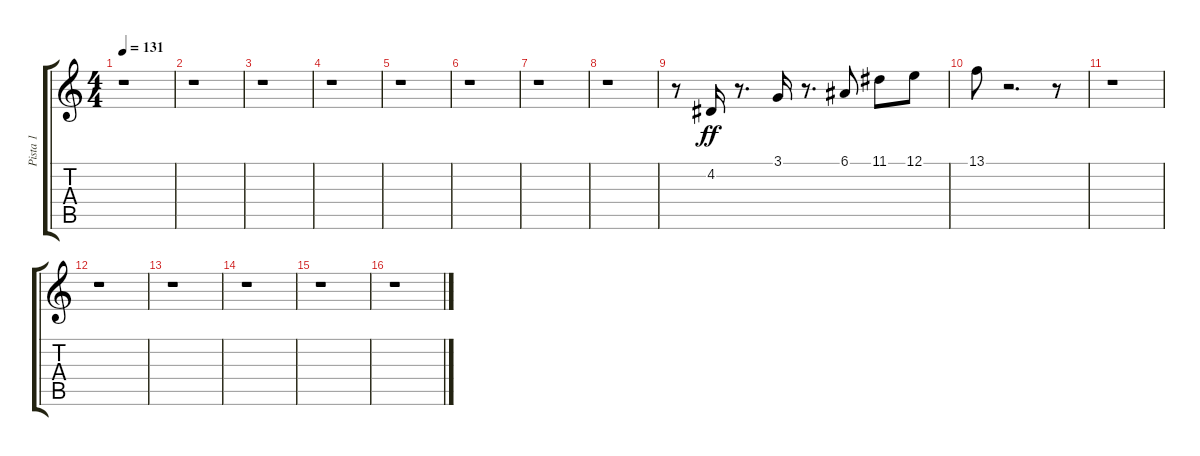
\track ("Pista 1" "Pista 1") {instrument orchestrahit}
\staff {score tabs}
\tuning (E4 B3 G3 D3 A2 E2) {hide}
\ts (4 4)
\tempo 131
\clef g2
\ks c
r.1{dy ff} |
r.1 |
r.1 |
r.1 |
r.1 |
r.1 |
r.1 |
r.1 |
r.8 4.2.16 r.8{d} 3.1.16 r.8{d} 6.1.8 11.1.8 12.1.8 |
13.1.8 r.2{d} r.8 |
r.1 |
r.1 |
r.1 |
r.1 |
r.1 |
r.1
